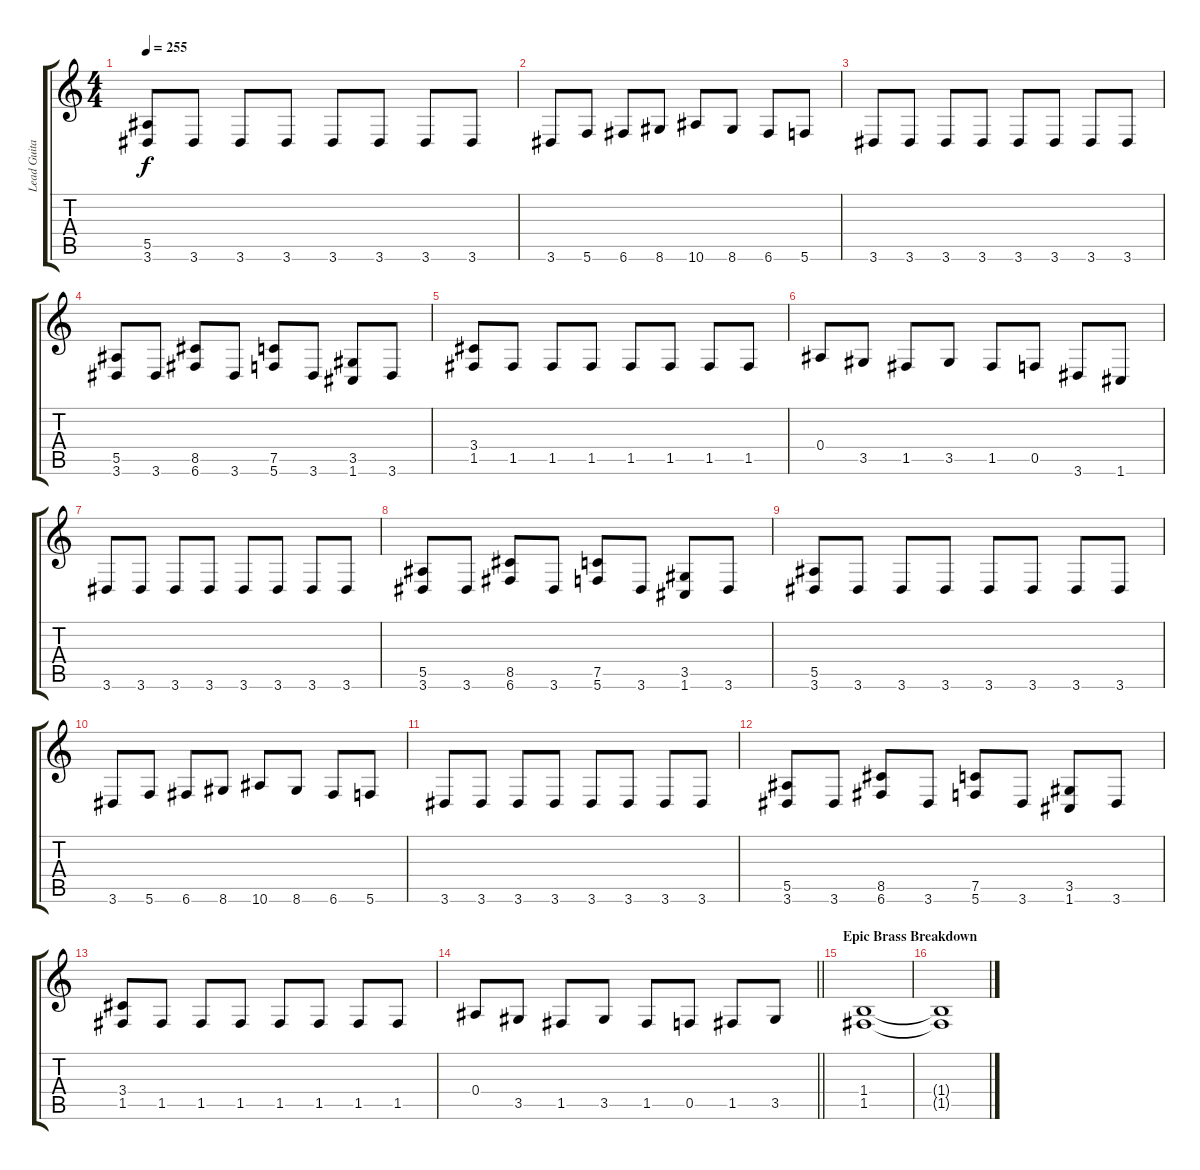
\track ("Lead Guitar" "Lead Guita") {instrument overdrivenguitar}
\staff {score tabs}
\tuning (C4 G3 Eb3 Bb2 F2 C2) {hide}
\ts (4 4)
\tempo 255
\clef g2
\ks c
(5.5 3.6).8{dy f} 3.6.8 3.6.8 3.6.8 3.6.8 3.6.8 3.6.8 3.6.8 |
3.6.8 5.6.8 6.6.8 8.6.8 10.6.8 8.6.8 6.6.8 5.6.8 |
3.6.8 3.6.8 3.6.8 3.6.8 3.6.8 3.6.8 3.6.8 3.6.8 |
(5.5 3.6).8 3.6.8 (8.5 6.6).8 3.6.8 (7.5 5.6).8 3.6.8 (3.5 1.6).8 3.6.8 |
(3.4 1.5).8 1.5.8 1.5.8 1.5.8 1.5.8 1.5.8 1.5.8 1.5.8 |
0.4.8 3.5.8 1.5.8 3.5.8 1.5.8 0.5.8 3.6.8 1.6.8 |
3.6.8 3.6.8 3.6.8 3.6.8 3.6.8 3.6.8 3.6.8 3.6.8 |
(5.5 3.6).8 3.6.8 (8.5 6.6).8 3.6.8 (7.5 5.6).8 3.6.8 (3.5 1.6).8 3.6.8 |
(5.5 3.6).8 3.6.8 3.6.8 3.6.8 3.6.8 3.6.8 3.6.8 3.6.8 |
3.6.8 5.6.8 6.6.8 8.6.8 10.6.8 8.6.8 6.6.8 5.6.8 |
3.6.8 3.6.8 3.6.8 3.6.8 3.6.8 3.6.8 3.6.8 3.6.8 |
(5.5 3.6).8 3.6.8 (8.5 6.6).8 3.6.8 (7.5 5.6).8 3.6.8 (3.5 1.6).8 3.6.8 |
(3.4 1.5).8 1.5.8 1.5.8 1.5.8 1.5.8 1.5.8 1.5.8 1.5.8 |
\barLineRight lightlight
0.4.8 3.5.8 1.5.8 3.5.8 1.5.8 0.5.8 1.5.8 3.5.8 |
\section ("" "Epic Brass Breakdown")
(1.4 1.5).1 |
(1.4{t} 1.5{t}).1
